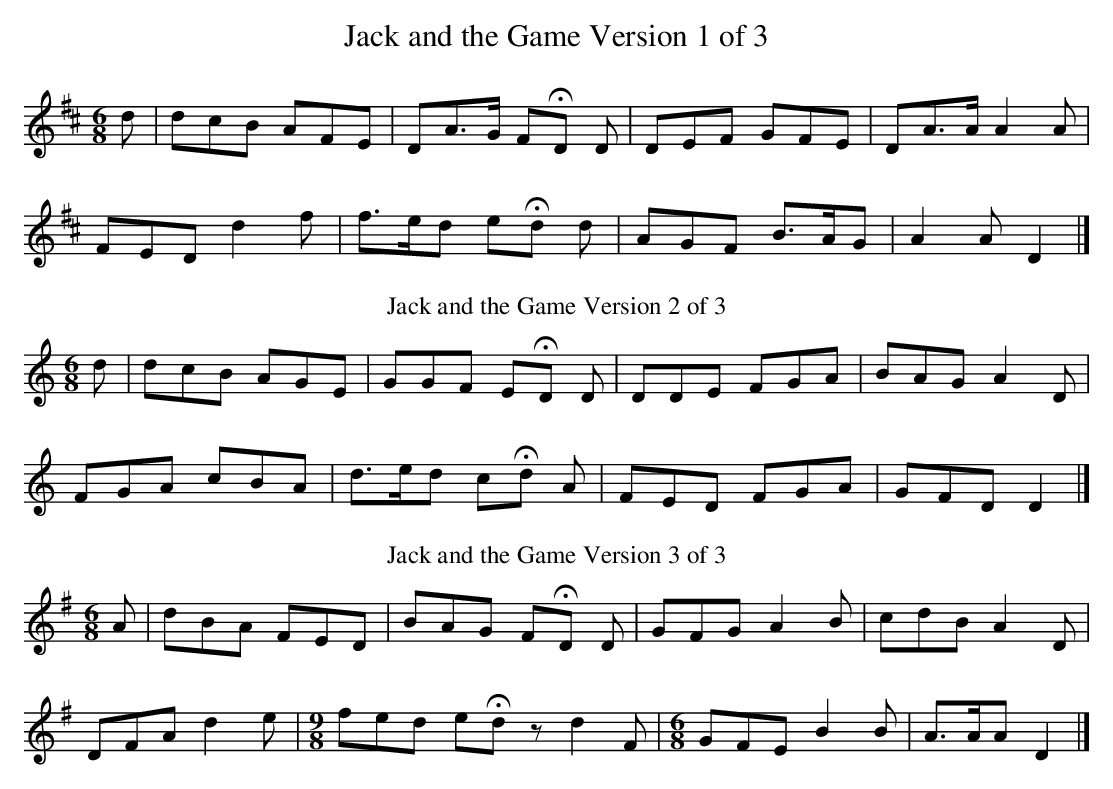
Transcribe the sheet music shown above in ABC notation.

X:1
T:Jack and the Game Version 1 of 3
L:1/8
M:6/8
K:D
d | dcB AFE | DA>G F!fermata!D D | DEF GFE | DA>A A2 A |$ FED d2 f | f>ed e!fermata!d d | AGF B>AG | A2 A D2 |]
T:Jack and the Game Version 2 of 3
C:Mr. Lockly (c. 80), High Ercall, Salop., IV. 08
L:1/8
M:6/8
K:Ddor
d | dcB AGE | GGF E!fermata!D D | DDE FGA | BAG A2 D |$ FGA cBA | d>ed c!fermata!d A | FED FGA |
GFD D2 |]
T:Jack and the Game Version 3 of 3
C:Mr. Golds (c. 80), Washington, Sussex, XII. 07
L:1/8
M:6/8
K:Dmix
A | dBA FED | BAG F!fermata!D D | GFG A2 B | cdB A2 D |$ DFA d2 e | [M:9/8] fed e!fermata!d z d2 F |[M:6/8] GFE B2 B | A>AA D2 |]
